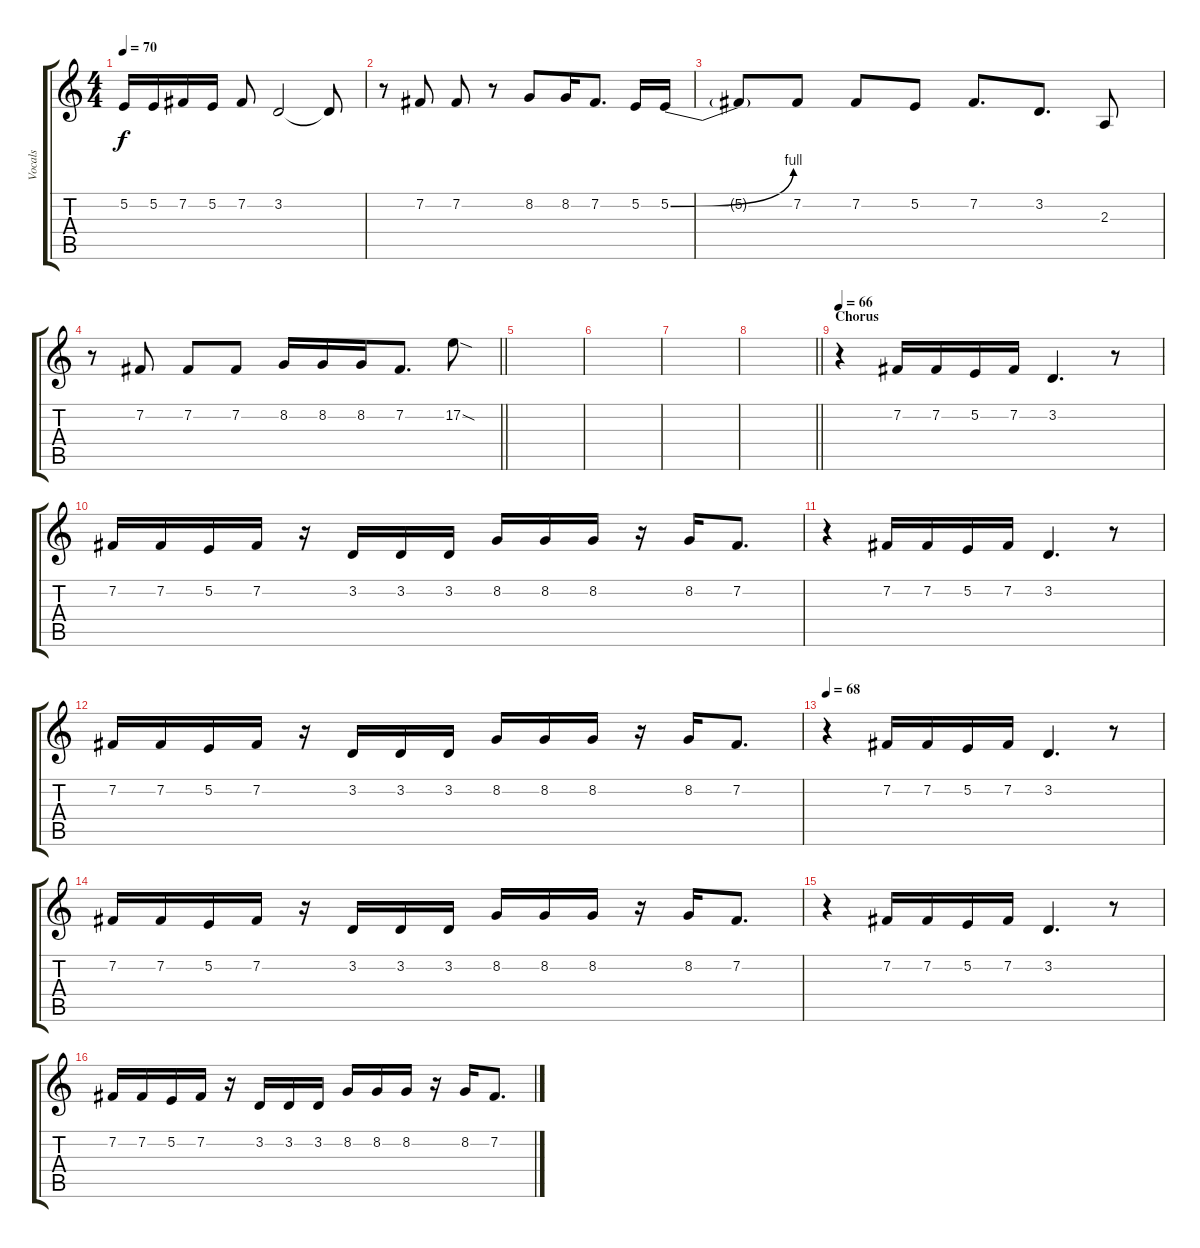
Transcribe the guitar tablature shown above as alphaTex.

\track ("Vocals" "Vocals") {instrument shanai}
\staff {score tabs}
\tuning (E4 B3 G3 D3 A2 E2) {hide}
\ts (4 4)
\tempo 70
\clef g2
\ks c
5.2{t}.16{dy f} 5.2.16 7.2.16 5.2.16 7.2.8 3.2.2 3.2{t}.8 |
r.8 7.2.8 7.2.8 r.8 8.2.8 8.2.16 7.2.8{d} 5.2.16 5.2{be (bend 0 0 60 4)}.16 |
5.2{t}.8 7.2.8 7.2.8 5.2.8 7.2.8{d} 3.2.8{d} 2.3.8 |
\barLineRight lightlight
r.8 7.2.8 7.2.8 7.2.8 8.2.16 8.2.16 8.2.16 7.2.8{d} 17.2{sod}.8 |
|
|
|
\barLineRight lightlight
|
\section ("" "Chorus")
\tempo 66
r.4 7.2.16 7.2.16 5.2.16 7.2.16 3.2.4{d} r.8 |
7.2.16 7.2.16 5.2.16 7.2.16 r.16 3.2.16 3.2.16 3.2.16 8.2.16 8.2.16 8.2.16 r.16 8.2.16 7.2.8{d} |
r.4 7.2.16 7.2.16 5.2.16 7.2.16 3.2.4{d} r.8 |
7.2.16 7.2.16 5.2.16 7.2.16 r.16 3.2.16 3.2.16 3.2.16 8.2.16 8.2.16 8.2.16 r.16 8.2.16 7.2.8{d} |
\tempo 68
r.4 7.2.16 7.2.16 5.2.16 7.2.16 3.2.4{d} r.8 |
7.2.16 7.2.16 5.2.16 7.2.16 r.16 3.2.16 3.2.16 3.2.16 8.2.16 8.2.16 8.2.16 r.16 8.2.16 7.2.8{d} |
r.4 7.2.16 7.2.16 5.2.16 7.2.16 3.2.4{d} r.8 |
7.2.16 7.2.16 5.2.16 7.2.16 r.16 3.2.16 3.2.16 3.2.16 8.2.16 8.2.16 8.2.16 r.16 8.2.16 7.2.8{d}
